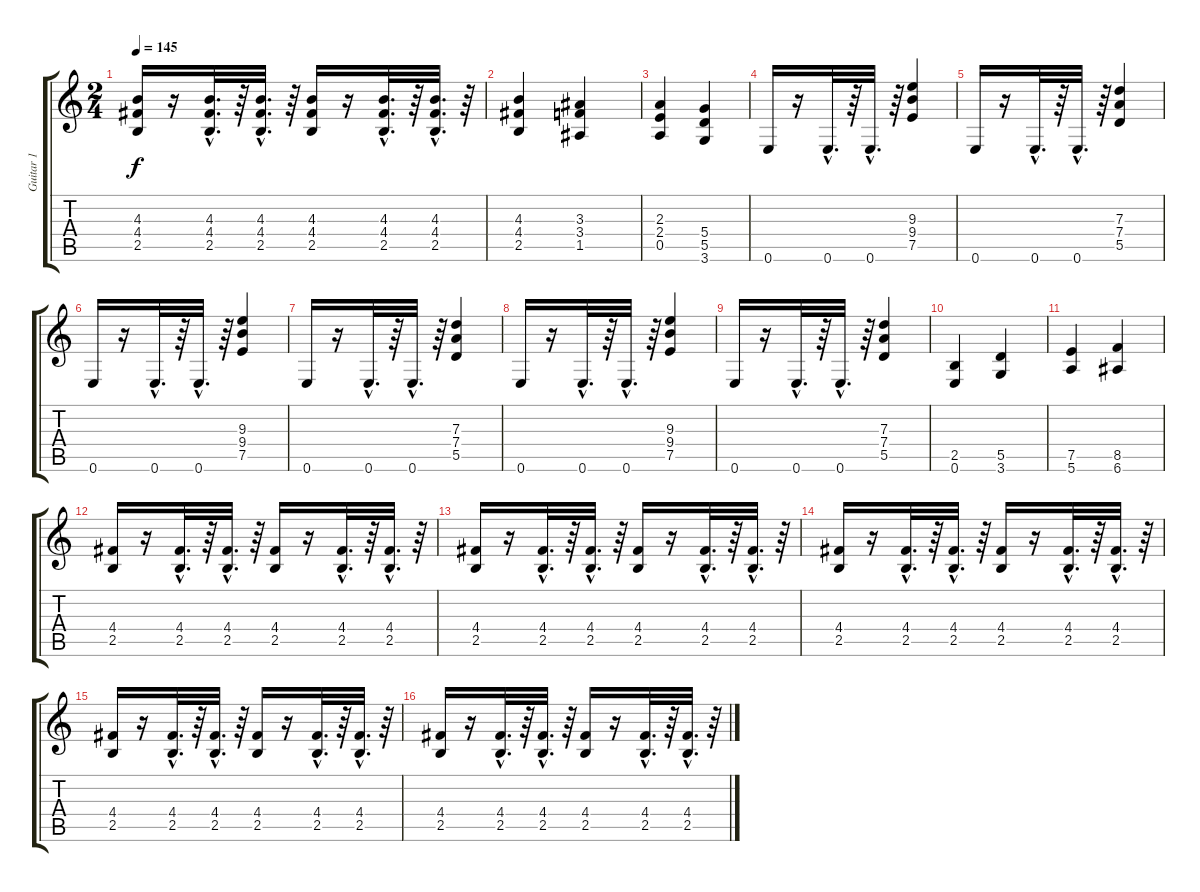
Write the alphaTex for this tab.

\track ("Guitar 1" "Guitar 1") {instrument distortionguitar}
\staff {score tabs}
\tuning (E4 B3 G3 D3 A2 E2) {hide}
\ts (2 4)
\tempo 145
\clef g2
\ks c
(4.3 4.4 2.5).16{dy f} r.16 (4.3{hac} 4.4{hac} 2.5{hac}).32{d} r.64 (4.3{hac} 4.4{hac} 2.5{hac}).32{d} r.64 (4.3 4.4 2.5).16 r.16 (4.3{hac} 4.4{hac} 2.5{hac}).32{d} r.64 (4.3{hac} 4.4{hac} 2.5{hac}).32{d} r.64 |
(4.3 4.4 2.5).4 (3.3 3.4 1.5).4 |
(2.3 2.4 0.5).4 (5.4 5.5 3.6).4 |
0.6.16 r.16 0.6{hac}.32{d} r.64 0.6{hac}.32{d} r.64 (9.3 9.4 7.5).4 |
0.6.16 r.16 0.6{hac}.32{d} r.64 0.6{hac}.32{d} r.64 (7.3 7.4 5.5).4 |
0.6.16 r.16 0.6{hac}.32{d} r.64 0.6{hac}.32{d} r.64 (9.3 9.4 7.5).4 |
0.6.16 r.16 0.6{hac}.32{d} r.64 0.6{hac}.32{d} r.64 (7.3 7.4 5.5).4 |
0.6.16 r.16 0.6{hac}.32{d} r.64 0.6{hac}.32{d} r.64 (9.3 9.4 7.5).4 |
0.6.16 r.16 0.6{hac}.32{d} r.64 0.6{hac}.32{d} r.64 (7.3 7.4 5.5).4 |
(2.5 0.6).4 (5.5 3.6).4 |
(7.5 5.6).4 (8.5 6.6).4 |
(4.4 2.5).16 r.16 (4.4{hac} 2.5{hac}).32{d} r.64 (4.4{hac} 2.5{hac}).32{d} r.64 (4.4 2.5).16 r.16 (4.4{hac} 2.5{hac}).32{d} r.64 (4.4{hac} 2.5{hac}).32{d} r.64 |
(4.4 2.5).16 r.16 (4.4{hac} 2.5{hac}).32{d} r.64 (4.4{hac} 2.5{hac}).32{d} r.64 (4.4 2.5).16 r.16 (4.4{hac} 2.5{hac}).32{d} r.64 (4.4{hac} 2.5{hac}).32{d} r.64 |
(4.4 2.5).16 r.16 (4.4{hac} 2.5{hac}).32{d} r.64 (4.4{hac} 2.5{hac}).32{d} r.64 (4.4 2.5).16 r.16 (4.4{hac} 2.5{hac}).32{d} r.64 (4.4{hac} 2.5{hac}).32{d} r.64 |
(4.4 2.5).16 r.16 (4.4{hac} 2.5{hac}).32{d} r.64 (4.4{hac} 2.5{hac}).32{d} r.64 (4.4 2.5).16 r.16 (4.4{hac} 2.5{hac}).32{d} r.64 (4.4{hac} 2.5{hac}).32{d} r.64 |
(4.4 2.5).16 r.16 (4.4{hac} 2.5{hac}).32{d} r.64 (4.4{hac} 2.5{hac}).32{d} r.64 (4.4 2.5).16 r.16 (4.4{hac} 2.5{hac}).32{d} r.64 (4.4{hac} 2.5{hac}).32{d} r.64
